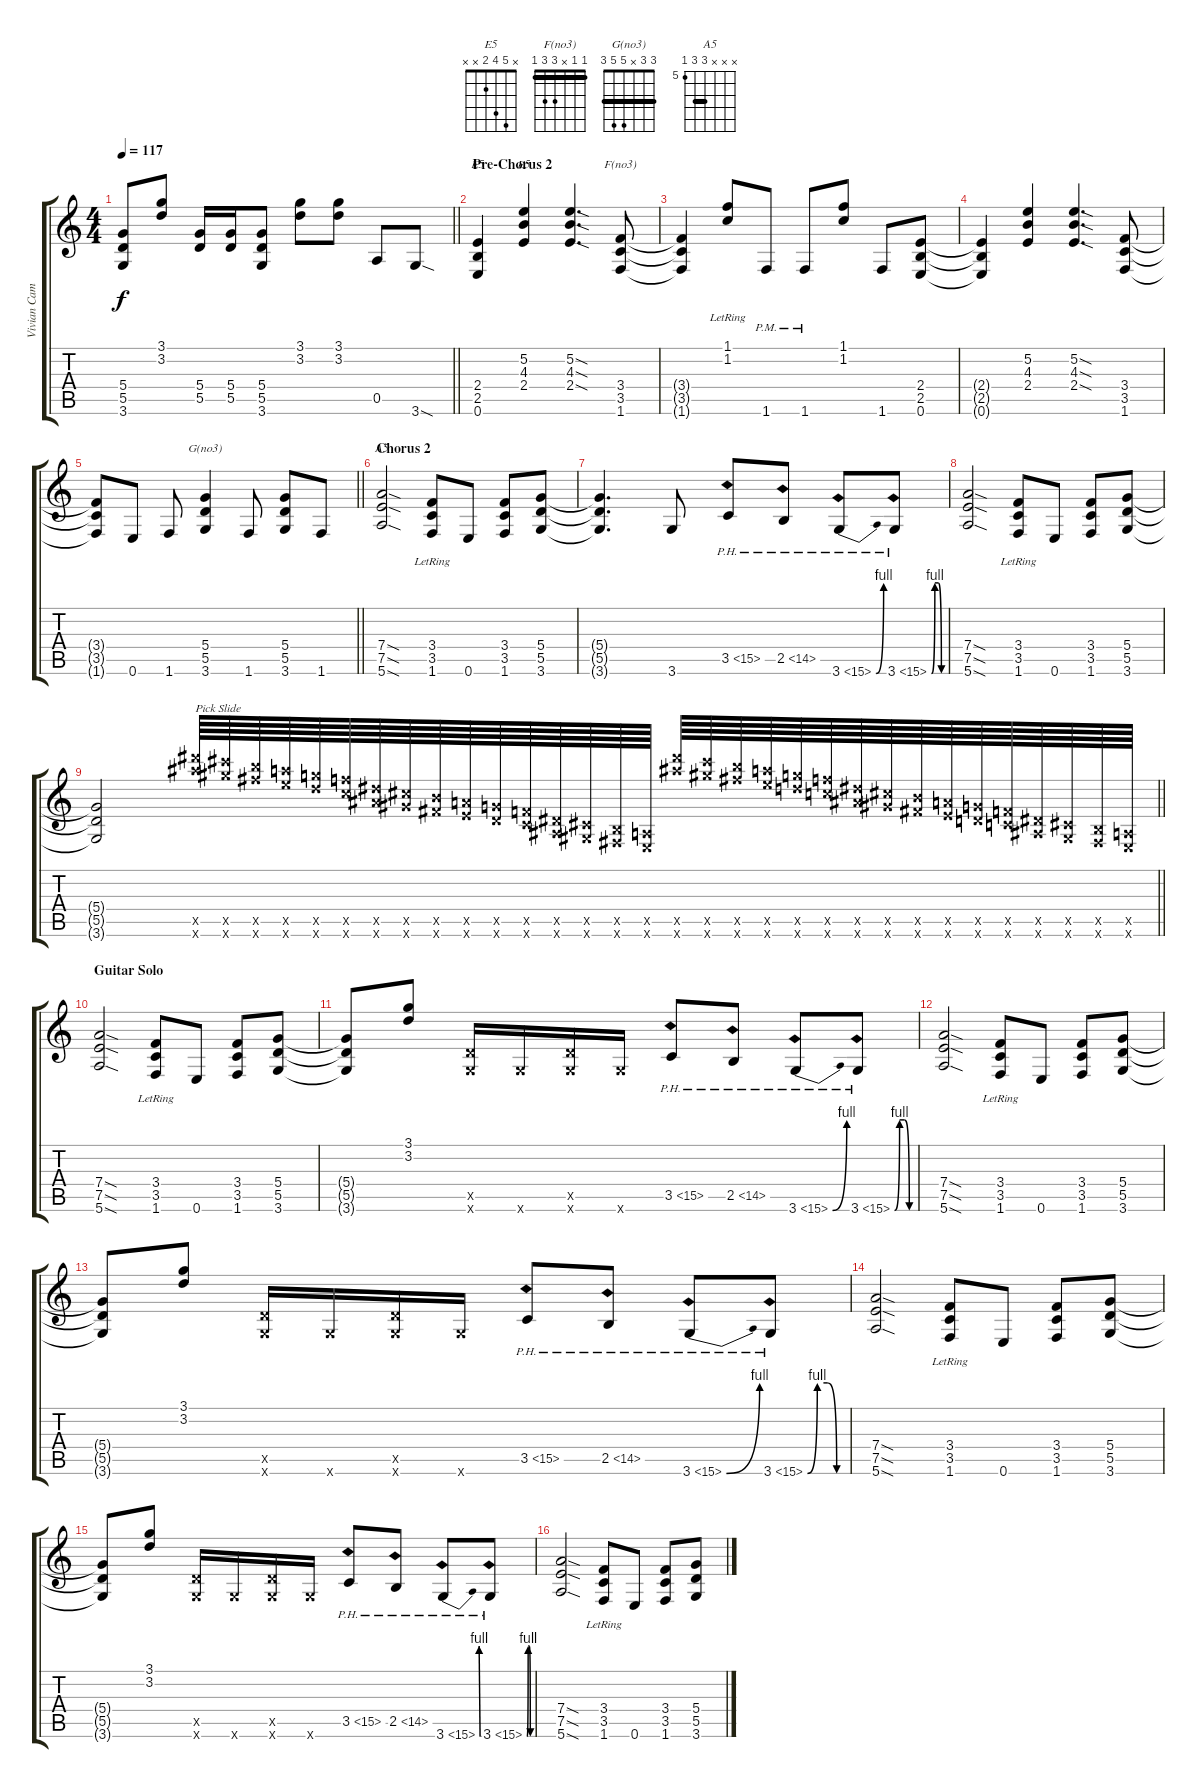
\track ("Vivian Campbell R" "Vivian Cam") {instrument distortionguitar}
\staff {score tabs}
\tuning (E4 B3 G3 D3 A2 E2) {hide}
\chord ("E5" x x x 2 2 0) {barre 2}
\chord ("E5" x 5 4 2 x x)
\chord ("F(no3)" 1 1 x 3 3 1) {barre 1}
\chord ("G(no3)" 3 3 x 5 5 3) {barre 3}
\chord ("A5" x x x 7 7 5) {firstfret 5 barre 7}
\ts (4 4)
\tempo 117
\clef g2
\barLineRight lightlight
\ks c
(5.4{t} 5.5{t} 3.6{t}).8{dy f} (3.1 3.2).8 (5.4 5.5).16 (5.4 5.5).16 (5.4 5.5 3.6).8 (3.1 3.2).8 (3.1 3.2).8 0.5.8 3.6{sod}.8 |
\section ("" "Pre-Chorus 2")
(2.4 2.5 0.6).4{ch "E5"} (5.2 4.3 2.4).4{ch "E5"} (5.2{sod} 4.3{sod} 2.4{sod}).4{d} (3.4 3.5 1.6).8{ch "F(no3)"} |
(3.4{t} 3.5{t} 1.6{t}).4 (1.1{lr} 1.2{lr}).8 1.6{pm}.8 1.6{pm}.8 (1.1 1.2).8 1.6.8 (2.4 2.5 0.6).8 |
(2.4{t} 2.5{t} 0.6{t}).4 (5.2 4.3 2.4).4 (5.2{sod} 4.3{sod} 2.4{sod}).4{d} (3.4 3.5 1.6).8 |
\barLineRight lightlight
(3.4{t} 3.5{t} 1.6{t}).8 0.6.8 1.6.8 (5.4 5.5 3.6).4{ch "G(no3)"} 1.6.8 (5.4 5.5 3.6).8 1.6.8 |
\section ("" "Chorus 2")
(7.4{sod} 7.5{sod} 5.6{sod}).2{ch "A5"} (3.4{lr} 3.5{lr} 1.6).8 0.6.8 (3.4 3.5 1.6).8 (5.4 5.5 3.6).8 |
(5.4{t} 5.5{t} 3.6{t}).4{d} 3.6.8 3.5{ph 12}.8 2.5{ph 12}.8 3.6{be (bend 0 0 60 4) ph 12}.8 3.6{be (custom 0 0 15 4 30 4 45 0 60 0) ph 12}.8 |
(7.4{sod} 7.5{sod} 5.6{sod}).2 (3.4{lr} 3.5{lr} 1.6).8 0.6.8 (3.4 3.5 1.6).8 (5.4 5.5 3.6).8 |
\barLineRight lightlight
(5.4{t} 5.5{t} 3.6{t}).2 (30.5{x} 30.6{x}).64{txt "Pick Slide"} (28.5{x} 28.6{x}).64 (26.5{x} 26.6{x}).64 (24.5{x} 24.6{x}).64 (22.5{x} 22.6{x}).64 (20.5{x} 20.6{x}).64 (18.5{x} 18.6{x}).64 (16.5{x} 16.6{x}).64 (14.5{x} 14.6{x}).64 (12.5{x} 12.6{x}).64 (10.5{x} 10.6{x}).64 (8.5{x} 8.6{x}).64 (6.5{x} 6.6{x}).64 (4.5{x} 4.6{x}).64 (2.5{x} 2.6{x}).64 (0.5{x} 0.6{x}).64 (30.5{x} 30.6{x}).64 (28.5{x} 28.6{x}).64 (26.5{x} 26.6{x}).64 (24.5{x} 24.6{x}).64 (22.5{x} 22.6{x}).64 (20.5{x} 20.6{x}).64 (18.5{x} 18.6{x}).64 (16.5{x} 16.6{x}).64 (14.5{x} 14.6{x}).64 (12.5{x} 12.6{x}).64 (10.5{x} 10.6{x}).64 (8.5{x} 8.6{x}).64 (6.5{x} 6.6{x}).64 (4.5{x} 4.6{x}).64 (2.5{x} 2.6{x}).64 (0.5{x} 0.6{x}).64 |
\section ("" "Guitar Solo")
(7.4{sod} 7.5{sod} 5.6{sod}).2 (3.4{lr} 3.5{lr} 1.6).8 0.6.8 (3.4 3.5 1.6).8 (5.4 5.5 3.6).8 |
(5.4{t} 5.5{t} 3.6{t}).8 (3.1 3.2).8 (5.5{x} 3.6{x}).16 3.6{x}.16 (5.5{x} 3.6{x}).16 3.6{x}.16 3.5{ph 12}.8 2.5{ph 12}.8 3.6{be (bend 0 0 60 4) ph 12}.8 3.6{be (custom 0 0 15 4 30 4 45 0 60 0) ph 12}.8 |
(7.4{sod} 7.5{sod} 5.6{sod}).2 (3.4{lr} 3.5{lr} 1.6).8 0.6.8 (3.4 3.5 1.6).8 (5.4 5.5 3.6).8 |
(5.4{t} 5.5{t} 3.6{t}).8 (3.1 3.2).8 (5.5{x} 3.6{x}).16 3.6{x}.16 (5.5{x} 3.6{x}).16 3.6{x}.16 3.5{ph 12}.8 2.5{ph 12}.8 3.6{be (bend 0 0 60 4) ph 12}.8 3.6{be (custom 0 0 15 4 30 4 45 0 60 0) ph 12}.8 |
(7.4{sod} 7.5{sod} 5.6{sod}).2 (3.4{lr} 3.5{lr} 1.6).8 0.6.8 (3.4 3.5 1.6).8 (5.4 5.5 3.6).8 |
(5.4{t} 5.5{t} 3.6{t}).8 (3.1 3.2).8 (5.5{x} 3.6{x}).16 3.6{x}.16 (5.5{x} 3.6{x}).16 3.6{x}.16 3.5{ph 12}.8 2.5{ph 12}.8 3.6{be (bend 0 0 60 4) ph 12}.8 3.6{be (custom 0 0 15 4 30 4 45 0 60 0) ph 12}.8 |
(7.4{sod} 7.5{sod} 5.6{sod}).2 (3.4{lr} 3.5{lr} 1.6).8 0.6.8 (3.4 3.5 1.6).8 (5.4 5.5 3.6).8
